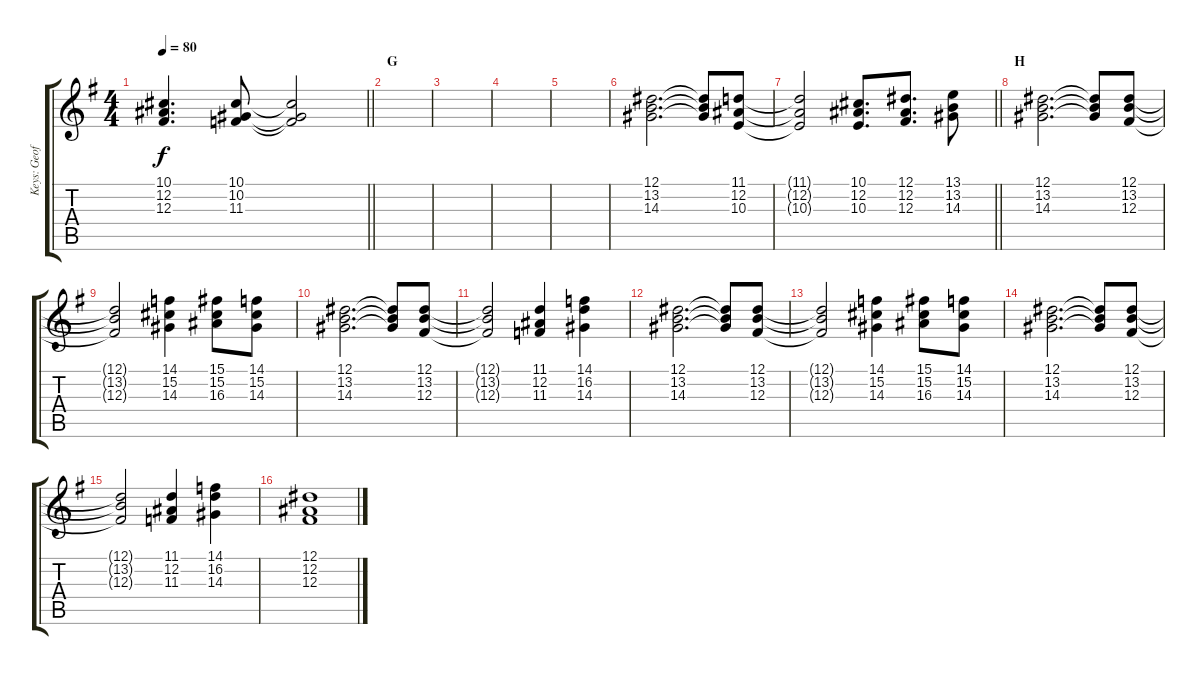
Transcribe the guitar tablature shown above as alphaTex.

\track ("Keys: Geoff" "Keys: Geof") {instrument pad4choir}
\staff {score tabs}
\tuning (Eb4 Bb3 Gb3 Db3 Ab2 Eb2) {hide}
\ts (4 4)
\tempo 80
\clef g2
\barLineRight lightlight
\ks g
(10.1 12.2 12.3).4{d dy f} (10.1 10.2 11.3).8 (10.1{t} 10.2{t} 11.3{t}).2 |
\section ("" "G")
|
|
|
|
(12.1 13.2 14.3).2{d} (12.1{t} 13.2{t} 14.3{t}).8 (11.1 12.2 10.3).8 |
\barLineRight lightlight
(11.1{t} 12.2{t} 10.3{t}).2 (10.1 12.2 10.3).8{d} (12.1 12.2 12.3).8{d} (13.1 13.2 14.3).8 |
\section ("" "H")
(12.1 13.2 14.3).2{d} (12.1{t} 13.2{t} 14.3{t}).8 (12.1 13.2 12.3).8 |
(12.1{t} 13.2{t} 12.3{t}).2 (14.1 15.2 14.3).4 (15.1 15.2 16.3).8 (14.1 15.2 14.3).8 |
(12.1 13.2 14.3).2{d} (12.1{t} 13.2{t} 14.3{t}).8 (12.1 13.2 12.3).8 |
(12.1{t} 13.2{t} 12.3{t}).2 (11.1 12.2 11.3).4 (14.1 16.2 14.3).4 |
(12.1 13.2 14.3).2{d} (12.1{t} 13.2{t} 14.3{t}).8 (12.1 13.2 12.3).8 |
(12.1{t} 13.2{t} 12.3{t}).2 (14.1 15.2 14.3).4 (15.1 15.2 16.3).8 (14.1 15.2 14.3).8 |
(12.1 13.2 14.3).2{d} (12.1{t} 13.2{t} 14.3{t}).8 (12.1 13.2 12.3).8 |
(12.1{t} 13.2{t} 12.3{t}).2 (11.1 12.2 11.3).4 (14.1 16.2 14.3).4 |
(12.1 12.2 12.3).1
